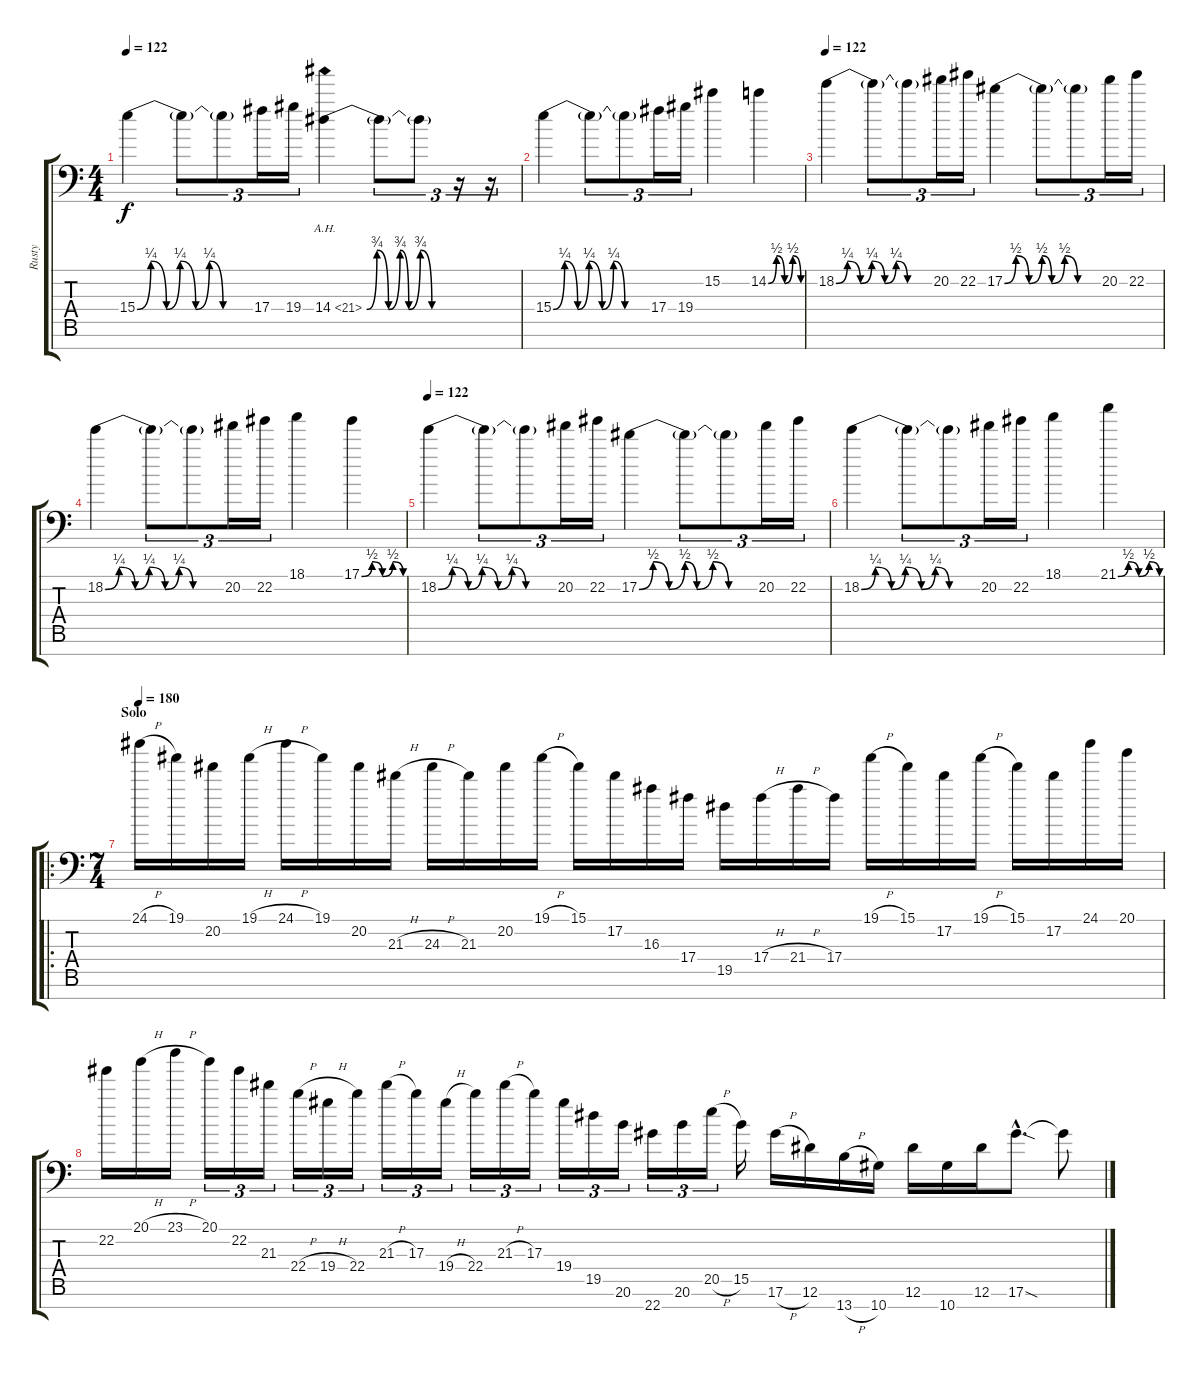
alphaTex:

\track ("Rusty" "Rusty") {instrument distortionguitar}
\staff {score tabs}
\tuning (Eb4 Bb3 Gb3 Db3 Ab2 Eb2 Bb1) {hide}
\ts (4 4)
\tempo 122
\clef f4
\ks c
15.4{be (custom 0 0 7 1 15 0 22 1 30 0 37 1 44 0 60 0)}.4{dy f} 15.4{t}.8{tu (3 2)} 15.4{t}.8{tu (3 2)} 17.4.16{tu (3 2)} 19.4.16{tu (3 2)} 14.4{be (custom 0 0 7 3 15 0 23 3 29 0 37 3 45 0 60 0) ah 7}.4 14.4{t}.8{tu (3 2)} 14.4{t}.8{tu (3 2)} r.16{tu (3 2)} r.16{tu (3 2)} |
15.4{be (custom 0 0 7 1 15 0 22 1 30 0 37 1 44 0 60 0)}.4 15.4{t}.8{tu (3 2)} 15.4{t}.8{tu (3 2)} 17.4.16{tu (3 2)} 19.4.16{tu (3 2)} 15.2.4 14.2{be (custom 0 0 15 2 30 0 45 2 60 0)}.4 |
\tempo 122
18.2{be (custom 0 0 7 1 15 0 22 1 30 0 37 1 44 0 60 0)}.4 18.2{t}.8{tu (3 2)} 18.2{t}.8{tu (3 2)} 20.2.16{tu (3 2)} 22.2.16{tu (3 2)} 17.2{be (custom 0 0 7 2 15 0 23 2 29 0 37 2 45 0 60 0)}.4 17.2{t}.8{tu (3 2)} 17.2{t}.8{tu (3 2)} 20.2.16{tu (3 2)} 22.2.16{tu (3 2)} |
18.2{be (custom 0 0 7 1 15 0 22 1 30 0 37 1 44 0 60 0)}.4 18.2{t}.8{tu (3 2)} 18.2{t}.8{tu (3 2)} 20.2.16{tu (3 2)} 22.2.16{tu (3 2)} 18.1.4 17.1{be (custom 0 0 15 2 30 0 45 2 60 0)}.4 |
\tempo 122
18.2{be (custom 0 0 7 1 15 0 22 1 30 0 37 1 44 0 60 0)}.4 18.2{t}.8{tu (3 2)} 18.2{t}.8{tu (3 2)} 20.2.16{tu (3 2)} 22.2.16{tu (3 2)} 17.2{be (custom 0 0 7 2 15 0 23 2 29 0 37 2 45 0 60 0)}.4 17.2{t}.8{tu (3 2)} 17.2{t}.8{tu (3 2)} 20.2.16{tu (3 2)} 22.2.16{tu (3 2)} |
18.2{be (custom 0 0 7 1 15 0 22 1 30 0 37 1 44 0 60 0)}.4 18.2{t}.8{tu (3 2)} 18.2{t}.8{tu (3 2)} 20.2.16{tu (3 2)} 22.2.16{tu (3 2)} 18.1.4 21.1{be (custom 0 0 15 2 30 0 45 2 60 0)}.4 |
\ro
\ts (7 4)
\section ("" "Solo")
\tempo 180
24.1{h}.16 19.1.16 20.2.16 19.1{h}.16 24.1{h}.16 19.1.16 20.2.16 21.3{h}.16 24.3{h}.16 21.3.16 20.2.16 19.1{h}.16 15.1.16 17.2.16 16.3.16 17.4.16 19.5.16 17.4{h}.16 21.4{h}.16 17.4.16 19.1{h}.16 15.1.16 17.2.16 19.1{h}.16 15.1.16 17.2.16 24.1.16 20.1.16 |
22.2.16 20.1{h}.16 23.1{h}.16 20.1.16{tu (3 2)} 22.2.16{tu (3 2)} 21.3.16{tu (3 2)} 22.4{h}.16{tu (3 2)} 19.4{h}.16{tu (3 2)} 22.4.16{tu (3 2)} 21.3{h}.16{tu (3 2)} 17.3.16{tu (3 2)} 19.4{h}.16{tu (3 2)} 22.4.16{tu (3 2)} 21.3{h}.16{tu (3 2)} 17.3.16{tu (3 2)} 19.4.16{tu (3 2)} 19.5.16{tu (3 2)} 20.6.16{tu (3 2)} 22.7.16{tu (3 2)} 20.6.16{tu (3 2)} 20.5{h}.16{tu (3 2)} 15.5.16 17.6{h}.16 12.6.16 13.7{h}.16 10.7.16 12.6.16 10.7.16 12.6.16 17.6{sod hac}.8{d} 17.6{t}.8
